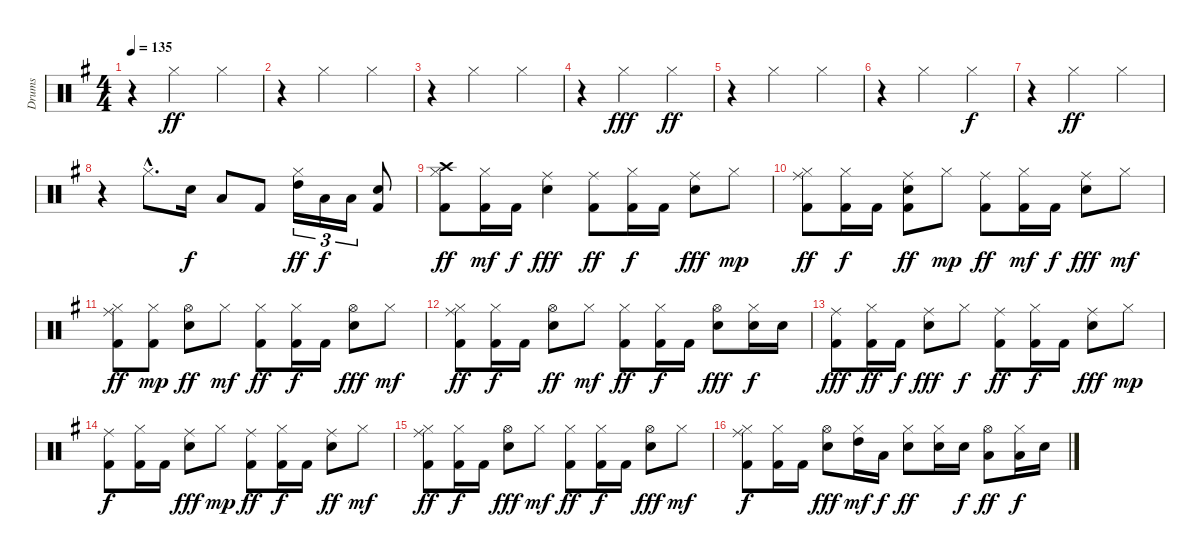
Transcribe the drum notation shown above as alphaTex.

\track ("Drums" "Drums") {instrument percussion}
\staff {score}
\articulation defaults
\ts (4 4)
\tempo 135
\clef neutral
\ks g
r.4{dy ff} "Hi-Hat (closed)".2 "Hi-Hat (closed)".4 |
r.4 "Hi-Hat (closed)".2 "Hi-Hat (closed)".4 |
r.4 "Hi-Hat (closed)".2 "Hi-Hat (closed)".4 |
r.4 "Hi-Hat (closed)".2{dy fff} "Hi-Hat (closed)".4{dy ff} |
r.4 "Hi-Hat (closed)".2 "Hi-Hat (closed)".4 |
r.4 "Hi-Hat (closed)".2 "Hi-Hat (closed)".4{dy f} |
r.4 "Hi-Hat (closed)".2{dy ff} "Hi-Hat (closed)".4 |
r.4 "Hi-Hat (closed)"{hac}.8{d} "Electric Snare (hit)".16{dy f} "Low Tom (hit)".8 "Kick (hit) 2".8 ("Hi-Hat (closed)" "High Tom (hit)").16{tu (3 2) dy ff} "Low Tom (hit)".16{tu (3 2) dy f} "Low Floor Tom (hit)".16{tu (3 2)} ("Electric Snare (hit)" "Kick (hit) 2").8 |
("Hi-Hat (closed)" "Crash high (hit)" "Kick (hit) 2").8{dy ff} ("Hi-Hat (closed)" "Kick (hit) 2").16{dy mf} "Kick (hit) 2".16{dy f} ("Ride (middle)" "Electric Snare (hit)").4{dy fff} ("Ride (middle)" "Kick (hit) 2").8{dy ff} ("Hi-Hat (closed)" "Kick (hit) 2").16{dy f} "Kick (hit) 2".16 ("Ride (middle)" "Electric Snare (hit)").8{dy fff} "Hi-Hat (closed)".8{dy mp} |
("Hi-Hat (closed)" "Ride (middle)" "Kick (hit) 2").8{dy ff} ("Hi-Hat (closed)" "Kick (hit) 2").16{dy f} "Kick (hit) 2".16 ("Ride (middle)" "Electric Snare (hit)" "Kick (hit) 2").8{dy ff} "Hi-Hat (closed)".8{dy mp} ("Ride (middle)" "Kick (hit) 2").8{dy ff} ("Hi-Hat (closed)" "Kick (hit) 2").16{dy mf} "Kick (hit) 2".16{dy f} ("Ride (middle)" "Electric Snare (hit)").8{dy fff} "Hi-Hat (closed)".8{dy mf} |
("Hi-Hat (closed)" "Ride (middle)" "Kick (hit) 2").8{dy ff} ("Hi-Hat (closed)" "Kick (hit) 2").8{dy mp} ("Hi-Hat (open)" "Electric Snare (hit)").8{dy ff} "Hi-Hat (closed)".8{dy mf} ("Hi-Hat (closed)" "Kick (hit) 2").8{dy ff} ("Hi-Hat (closed)" "Kick (hit) 2").16{dy f} "Kick (hit) 2".16 ("Hi-Hat (open)" "Electric Snare (hit)").8{dy fff} "Hi-Hat (closed)".8{dy mf} |
("Hi-Hat (closed)" "Ride (middle)" "Kick (hit) 2").8{dy ff} ("Hi-Hat (closed)" "Kick (hit) 2").16{dy f} "Kick (hit) 2".16 ("Hi-Hat (open)" "Electric Snare (hit)").8{dy ff} "Hi-Hat (closed)".8{dy mf} ("Hi-Hat (closed)" "Kick (hit) 2").8{dy ff} ("Hi-Hat (closed)" "Kick (hit) 2").16{dy f} "Kick (hit) 2".16 ("Hi-Hat (open)" "Electric Snare (hit)").8{dy fff} ("Hi-Hat (closed)" "Electric Snare (hit)").16{dy f} "Electric Snare (hit)".16 |
("Ride (middle)" "Kick (hit) 2").8{dy fff} ("Hi-Hat (closed)" "Kick (hit) 2").16{dy ff} "Kick (hit) 2".16{dy f} ("Ride (middle)" "Electric Snare (hit)").8{dy fff} "Hi-Hat (closed)".8{dy f} ("Ride (middle)" "Kick (hit) 2").8{dy ff} ("Hi-Hat (closed)" "Kick (hit) 2").16{dy f} "Kick (hit) 2".16 ("Ride (middle)" "Electric Snare (hit)").8{dy fff} "Hi-Hat (closed)".8{dy mp} |
("Ride (middle)" "Kick (hit) 2").8{dy f} ("Hi-Hat (closed)" "Kick (hit) 2").16 "Kick (hit) 2".16 ("Ride (middle)" "Electric Snare (hit)").8{dy fff} "Hi-Hat (closed)".8{dy mp} ("Ride (middle)" "Kick (hit) 2").8{dy ff} ("Hi-Hat (closed)" "Kick (hit) 2").16{dy f} "Kick (hit) 2".16 ("Ride (middle)" "Electric Snare (hit)").8{dy ff} "Hi-Hat (closed)".8{dy mf} |
("Hi-Hat (closed)" "Ride (middle)" "Kick (hit) 2").8{dy ff} ("Hi-Hat (closed)" "Kick (hit) 2").16{dy f} "Kick (hit) 2".16 ("Hi-Hat (open)" "Electric Snare (hit)").8{dy fff} "Hi-Hat (closed)".8{dy mf} ("Hi-Hat (closed)" "Kick (hit) 2").8{dy ff} ("Hi-Hat (closed)" "Kick (hit) 2").16{dy f} "Kick (hit) 2".16 ("Hi-Hat (open)" "Electric Snare (hit)").8{dy fff} "Hi-Hat (closed)".8{dy mf} |
("Hi-Hat (closed)" "Ride (middle)" "Kick (hit) 2").8{dy f} ("Hi-Hat (closed)" "Kick (hit) 2").16 "Kick (hit) 2".16 ("Hi-Hat (open)" "Electric Snare (hit)").8{dy fff} ("Hi-Hat (closed)" "High Tom (hit)").16{dy mf} "Low Tom (hit)".16{dy f} ("Hi-Hat (closed)" "Electric Snare (hit)").8{dy ff} ("Hi-Hat (closed)" "Electric Snare (hit)").16 "Electric Snare (hit)".16{dy f} ("Hi-Hat (open)" "Low Tom (hit)").8{dy ff} ("Hi-Hat (closed)" "Low Tom (hit)").16{dy f} "Electric Snare (hit)".16
